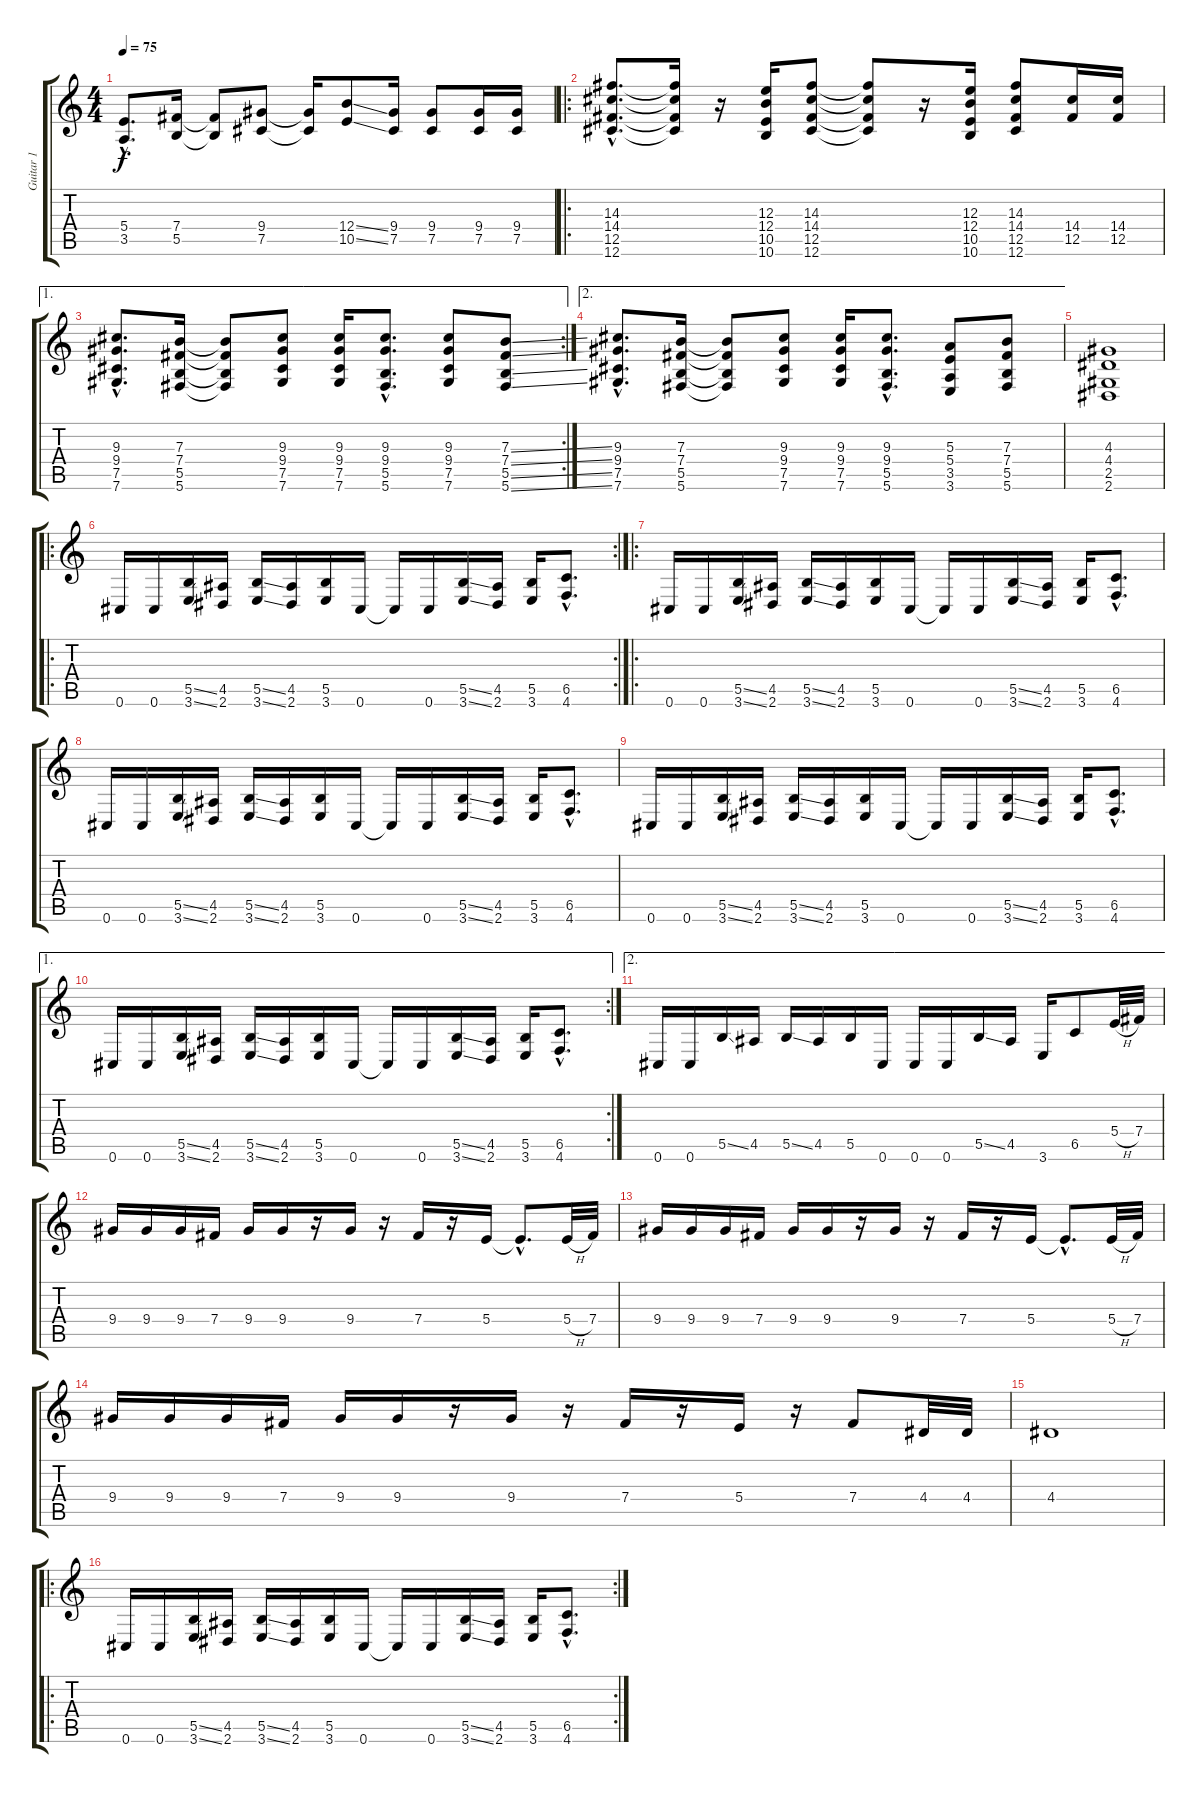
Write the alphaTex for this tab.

\track ("Guitar 1" "Guitar 1") {instrument distortionguitar}
\staff {score tabs}
\tuning (Db4 Ab3 E3 B2 Gb2 Db2) {hide}
\ts (4 4)
\tempo 75
\clef g2
\ks c
(5.4{hac} 3.5{hac}).8{d dy f} (7.4 5.5).16 (7.4{t} 5.5{t}).8 (9.4 7.5).8 (9.4{t} 7.5{t}).16 (12.4{ss} 10.5{ss}).8 (9.4 7.5).16 (9.4 7.5).8 (9.4 7.5).16 (9.4 7.5).16 |
\ro
(14.3{hac} 14.4{hac} 12.5{hac} 12.6{hac}).8{d} (14.3{t} 14.4{t} 12.5{t} 12.6{t}).16 r.16 (12.3 12.4 10.5 10.6).16 (14.3 14.4 12.5 12.6).8 (14.3{t} 14.4{t} 12.5{t} 12.6{t}).8 r.16 (12.3 12.4 10.5 10.6).16 (14.3 14.4 12.5 12.6).8 (14.4 12.5).16 (14.4 12.5).16 |
\ae 1
\rc 2
(9.3{hac} 9.4{hac} 7.5{hac} 7.6{hac}).8{d} (7.3 7.4 5.5 5.6).16 (7.3{t} 7.4{t} 5.5{t} 5.6{t}).8 (9.3 9.4 7.5 7.6).8 (9.3 9.4 7.5 7.6).16 (9.3{hac} 9.4{hac} 5.5{hac} 5.6{hac}).8{d} (9.3 9.4 7.5 7.6).8 (7.3{ss} 7.4{ss} 5.5{ss} 5.6{ss}).8 |
\ae 2
(9.3{hac} 9.4{hac} 7.5{hac} 7.6{hac}).8{d} (7.3 7.4 5.5 5.6).16 (7.3{t} 7.4{t} 5.5{t} 5.6{t}).8 (9.3 9.4 7.5 7.6).8 (9.3 9.4 7.5 7.6).16 (9.3{hac} 9.4{hac} 5.5{hac} 5.6{hac}).8{d} (5.3 5.4 3.5 3.6).8 (7.3 7.4 5.5 5.6).8 |
(4.3 4.4 2.5 2.6).1 |
\ro
\rc 2
0.6.16 0.6.16 (5.5{ss} 3.6{ss}).16 (4.5 2.6).16 (5.5{ss} 3.6{ss}).16 (4.5 2.6).16 (5.5 3.6).16 0.6.16 0.6{t}.16 0.6.16 (5.5{ss} 3.6{ss}).16 (4.5 2.6).16 (5.5 3.6).16 (6.5{hac} 4.6{hac}).8{d} |
\ro
0.6.16 0.6.16 (5.5{ss} 3.6{ss}).16 (4.5 2.6).16 (5.5{ss} 3.6{ss}).16 (4.5 2.6).16 (5.5 3.6).16 0.6.16 0.6{t}.16 0.6.16 (5.5{ss} 3.6{ss}).16 (4.5 2.6).16 (5.5 3.6).16 (6.5{hac} 4.6{hac}).8{d} |
0.6.16 0.6.16 (5.5{ss} 3.6{ss}).16 (4.5 2.6).16 (5.5{ss} 3.6{ss}).16 (4.5 2.6).16 (5.5 3.6).16 0.6.16 0.6{t}.16 0.6.16 (5.5{ss} 3.6{ss}).16 (4.5 2.6).16 (5.5 3.6).16 (6.5{hac} 4.6{hac}).8{d} |
0.6.16 0.6.16 (5.5{ss} 3.6{ss}).16 (4.5 2.6).16 (5.5{ss} 3.6{ss}).16 (4.5 2.6).16 (5.5 3.6).16 0.6.16 0.6{t}.16 0.6.16 (5.5{ss} 3.6{ss}).16 (4.5 2.6).16 (5.5 3.6).16 (6.5{hac} 4.6{hac}).8{d} |
\ae 1
\rc 2
0.6.16 0.6.16 (5.5{ss} 3.6{ss}).16 (4.5 2.6).16 (5.5{ss} 3.6{ss}).16 (4.5 2.6).16 (5.5 3.6).16 0.6.16 0.6{t}.16 0.6.16 (5.5{ss} 3.6{ss}).16 (4.5 2.6).16 (5.5 3.6).16 (6.5{hac} 4.6{hac}).8{d} |
\ae 2
0.6.16 0.6.16 5.5{ss}.16 4.5.16 5.5{ss}.16 4.5.16 5.5.16 0.6.16 0.6.16 0.6.16 5.5{ss}.16 4.5.16 3.6.16 6.5.8 5.4{h}.32 7.4.32 |
9.4.16 9.4.16 9.4.16 7.4.16 9.4.16 9.4.16 r.16 9.4.16 r.16 7.4.16 r.16 5.4.16 5.4{hac t}.8{d} 5.4{h}.32 7.4.32 |
9.4.16 9.4.16 9.4.16 7.4.16 9.4.16 9.4.16 r.16 9.4.16 r.16 7.4.16 r.16 5.4.16 5.4{hac t}.8{d} 5.4{h}.32 7.4.32 |
9.4.16 9.4.16 9.4.16 7.4.16 9.4.16 9.4.16 r.16 9.4.16 r.16 7.4.16 r.16 5.4.16 r.16 7.4.8 4.4.32 4.4.32 |
4.4.1 |
\ro
\rc 2
0.6.16 0.6.16 (5.5{ss} 3.6{ss}).16 (4.5 2.6).16 (5.5{ss} 3.6{ss}).16 (4.5 2.6).16 (5.5 3.6).16 0.6.16 0.6{t}.16 0.6.16 (5.5{ss} 3.6{ss}).16 (4.5 2.6).16 (5.5 3.6).16 (6.5{hac} 4.6{hac}).8{d}
